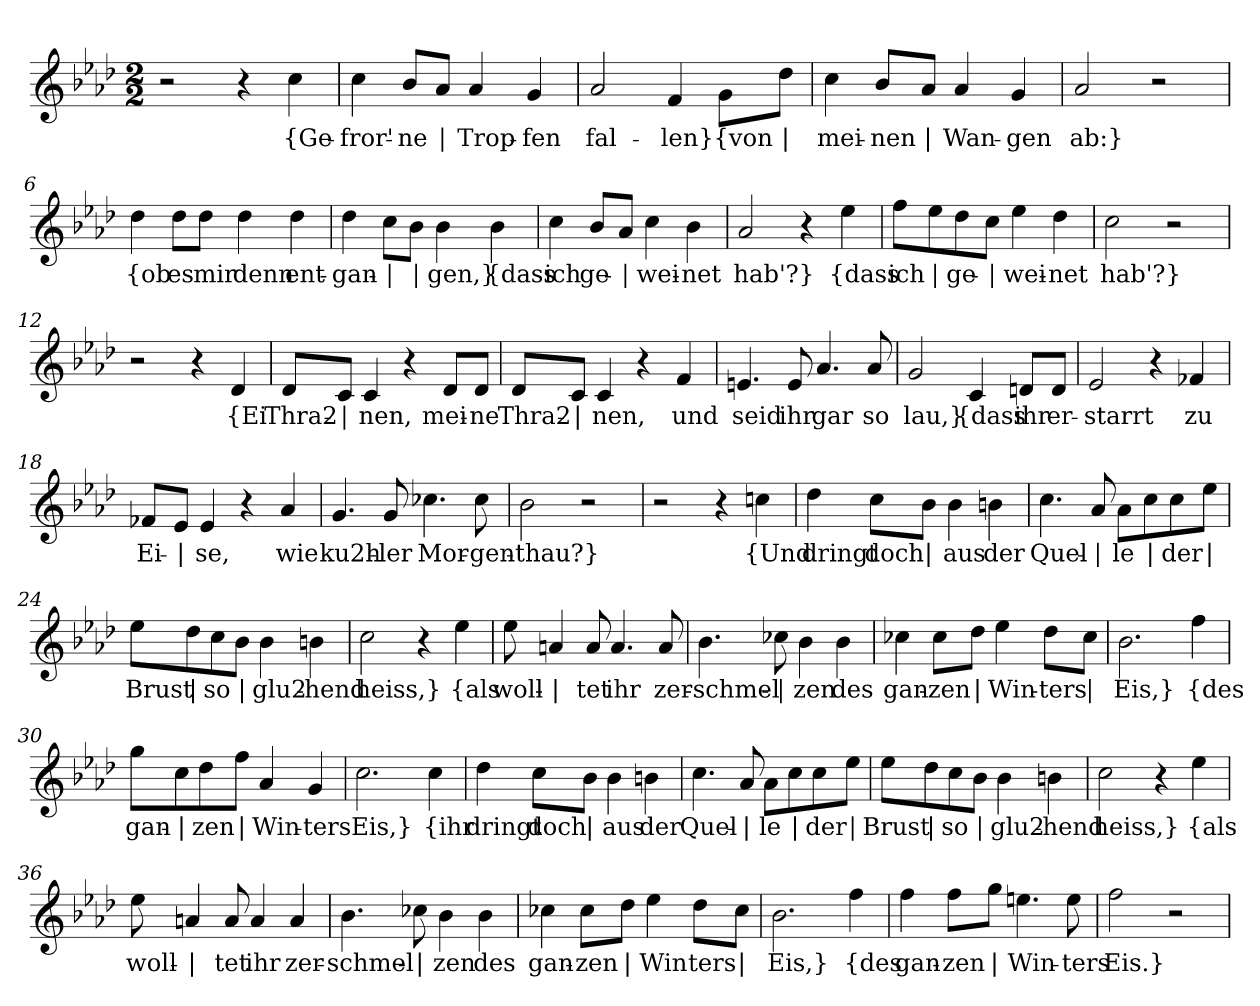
**kern	**text
*part1	*part1
*staff1	*staff1
*clefG2	*
*k[b-e-a-d-]	*
*M2/2	*
=1	=1
2r	.
4r	.
!	!LO:LY:b
4cc\	{Ge-
=2	=2
!	!LO:LY:b
4cc\	fror'-
!	!LO:LY:b
8b-/L	-ne
!	!LO:LY:b
8a-/J	|
!	!LO:LY:b
4a-/	Trop-
!	!LO:LY:b
4g/	-fen
=3	=3
!	!LO:LY:b
2a-/	fal-
!	!LO:LY:b
4f/	-len}
!	!LO:LY:b
8g\L	{von
!	!LO:LY:b
8dd-\J	|
=4	=4
!	!LO:LY:b
4cc\	mei-
!	!LO:LY:b
8b-/L	-nen
!	!LO:LY:b
8a-/J	|
!	!LO:LY:b
4a-/	Wan-
!	!LO:LY:b
4g/	-gen
=5	=5
!	!LO:LY:b
2a-/	ab:}
2r	.
!!LO:LB:g=z
=6	=6
!	!LO:LY:b
4dd-\	{ob
!	!LO:LY:b
8dd-\L	es
!	!LO:LY:b
8dd-\J	mir
!	!LO:LY:b
4dd-\	denn
!	!LO:LY:b
4dd-\	ent-
=7	=7
!	!LO:LY:b
4dd-\	-gan-
!	!LO:LY:b
8cc\L	|
!	!LO:LY:b
8b-\J	|
!	!LO:LY:b
4b-\	-gen,}
!	!LO:LY:b
4b-\	{dass
=8	=8
!	!LO:LY:b
4cc\	ich
!	!LO:LY:b
8b-/L	ge-
!	!LO:LY:b
8a-/J	|
!	!LO:LY:b
4cc\	-wei-
!	!LO:LY:b
4b-\	-net
=9	=9
!	!LO:LY:b
2a-/	hab'?}
4r	.
!	!LO:LY:b
4ee-\	{dass
=10	=10
!	!LO:LY:b
8ff\L	ich
!	!LO:LY:b
8ee-\	|
!	!LO:LY:b
8dd-\	ge-
!	!LO:LY:b
8cc\J	|
!	!LO:LY:b
4ee-\	-wei-
!	!LO:LY:b
4dd-\	-net
!!LO:LB:g=z
=11	=11
!	!LO:LY:b
2cc\	hab'?}
2r	.
=12	=12
2r	.
4r	.
!	!LO:LY:b
4d-/	{Ei
=13	=13
!	!LO:LY:b
8d-/L	Thra2-
!	!LO:LY:b
8c/J	|
!	!LO:LY:b
4c/	-nen,
4r	.
!	!LO:LY:b
8d-/L	mei-
!	!LO:LY:b
8d-/J	-ne
=14	=14
!	!LO:LY:b
8d-/L	Thra2-
!	!LO:LY:b
8c/J	|
!	!LO:LY:b
4c/	-nen,
4r	.
!	!LO:LY:b
4f/	und
=15	=15
!	!LO:LY:b
4.en/	seid
!	!LO:LY:b
8e/	ihr
!	!LO:LY:b
4.a-/	gar
!	!LO:LY:b
8a-/	so
=16	=16
!	!LO:LY:b
2g/	lau,}
!	!LO:LY:b
4c/	{dass
!	!LO:LY:b
8dn/L	ihr
!	!LO:LY:b
8d/J	er-
!!LO:LB:g=z
=17	=17
!	!LO:LY:b
2e-/	-starrt
4r	.
!	!LO:LY:b
4f-X/	zu
=18	=18
!	!LO:LY:b
8f-X/L	Ei-
!	!LO:LY:b
8e-/J	|
!	!LO:LY:b
4e-/	-se,
4r	.
!	!LO:LY:b
4a-/	wie
=19	=19
!	!LO:LY:b
4.g/	ku2h-
!	!LO:LY:b
8g/	-ler
!	!LO:LY:b
4.cc-X\	Mor-
!	!LO:LY:b
8cc-\	-gen-
=20	=20
!	!LO:LY:b
2b-\	-thau?}
2r	.
=21	=21
2r	.
4r	.
!	!LO:LY:b
4ccn\	{Und
=22	=22
!	!LO:LY:b
4dd-\	dringt
!	!LO:LY:b
8cc\L	doch
!	!LO:LY:b
8b-\J	|
!	!LO:LY:b
4b-\	aus
!	!LO:LY:b
4bn\	der
!!LO:LB:g=z
=23	=23
!	!LO:LY:b
4.cc\	Quel-
!	!LO:LY:b
8a-/	|
!	!LO:LY:b
8a-\L	-le
!	!LO:LY:b
8cc\	|
!	!LO:LY:b
8cc\	der
!	!LO:LY:b
8ee-\J	|
=24	=24
!	!LO:LY:b
8ee-\L	Brust
!	!LO:LY:b
8dd-\	|
!	!LO:LY:b
8cc\	so
!	!LO:LY:b
8b-\J	|
!	!LO:LY:b
4b-\	glu2-
!	!LO:LY:b
4bn\	-hend
=25	=25
!	!LO:LY:b
2cc\	heiss,}
4r	.
!	!LO:LY:b
4ee-\	{als
=26	=26
!	!LO:LY:b
8ee-\	woll-
!	!LO:LY:b
4an/	|
!	!LO:LY:b
8a/	-tet
!	!LO:LY:b
4.a/	ihr
!	!LO:LY:b
8a/	zer-
=27	=27
!	!LO:LY:b
4.b-\	-schmel-
!	!LO:LY:b
8cc-X\	|
!	!LO:LY:b
4b-\	-zen
!	!LO:LY:b
4b-\	des
!!LO:LB:g=z
=28	=28
!	!LO:LY:b
4cc-X\	gan-
!	!LO:LY:b
8cc-\L	-zen
!	!LO:LY:b
8dd-\J	|
!	!LO:LY:b
4ee-\	Win-
!	!LO:LY:b
8dd-\L	-ters
!	!LO:LY:b
8cc-\J	|
=29	=29
!	!LO:LY:b
2.b-\	Eis,}
!	!LO:LY:b
4ff\	{des
=30	=30
!	!LO:LY:b
8gg\L	gan-
!	!LO:LY:b
8cc\	|
!	!LO:LY:b
8dd-\	-zen
!	!LO:LY:b
8ff\J	|
!	!LO:LY:b
4a-/	Win-
!	!LO:LY:b
4g/	-ters
=31	=31
!	!LO:LY:b
2.cc\	Eis,}
!	!LO:LY:b
4cc\	{ihr
=32	=32
!	!LO:LY:b
4dd-\	dringt
!	!LO:LY:b
8cc\L	doch
!	!LO:LY:b
8b-\J	|
!	!LO:LY:b
4b-\	aus
!	!LO:LY:b
4bn\	der
!!LO:LB:g=z
=33	=33
!	!LO:LY:b
4.cc\	Quel-
!	!LO:LY:b
8a-/	|
!	!LO:LY:b
8a-\L	-le
!	!LO:LY:b
8cc\	|
!	!LO:LY:b
8cc\	der
!	!LO:LY:b
8ee-\J	|
=34	=34
!	!LO:LY:b
8ee-\L	Brust
!	!LO:LY:b
8dd-\	|
!	!LO:LY:b
8cc\	so
!	!LO:LY:b
8b-\J	|
!	!LO:LY:b
4b-\	glu2-
!	!LO:LY:b
4bn\	-hend
=35	=35
!	!LO:LY:b
2cc\	heiss,}
4r	.
!	!LO:LY:b
4ee-\	{als
=36	=36
!	!LO:LY:b
8ee-\	woll-
!	!LO:LY:b
4an/	|
!	!LO:LY:b
8a/	-tet
!	!LO:LY:b
4a/	ihr
!	!LO:LY:b
4a/	zer-
=37	=37
!	!LO:LY:b
4.b-\	-schmel-
!	!LO:LY:b
8cc-X\	|
!	!LO:LY:b
4b-\	-zen
!	!LO:LY:b
4b-\	des
!!LO:LB:g=z
=38	=38
!	!LO:LY:b
4cc-X\	gan-
!	!LO:LY:b
8cc-\L	-zen
!	!LO:LY:b
8dd-\J	|
!	!LO:LY:b
4ee-\	Win
!	!LO:LY:b
8dd-\L	-ters
!	!LO:LY:b
8cc-\J	|
=39	=39
!	!LO:LY:b
2.b-\	Eis,}
!	!LO:LY:b
4ff\	{des
=40	=40
!	!LO:LY:b
4ff\	gan-
!	!LO:LY:b
8ff\L	-zen
!	!LO:LY:b
8gg\J	|
!	!LO:LY:b
4.een\	Win-
!	!LO:LY:b
8ee\	-ters
=41	=41
!	!LO:LY:b
2ff\	Eis.}
2r	.
=	=
*-	*-
